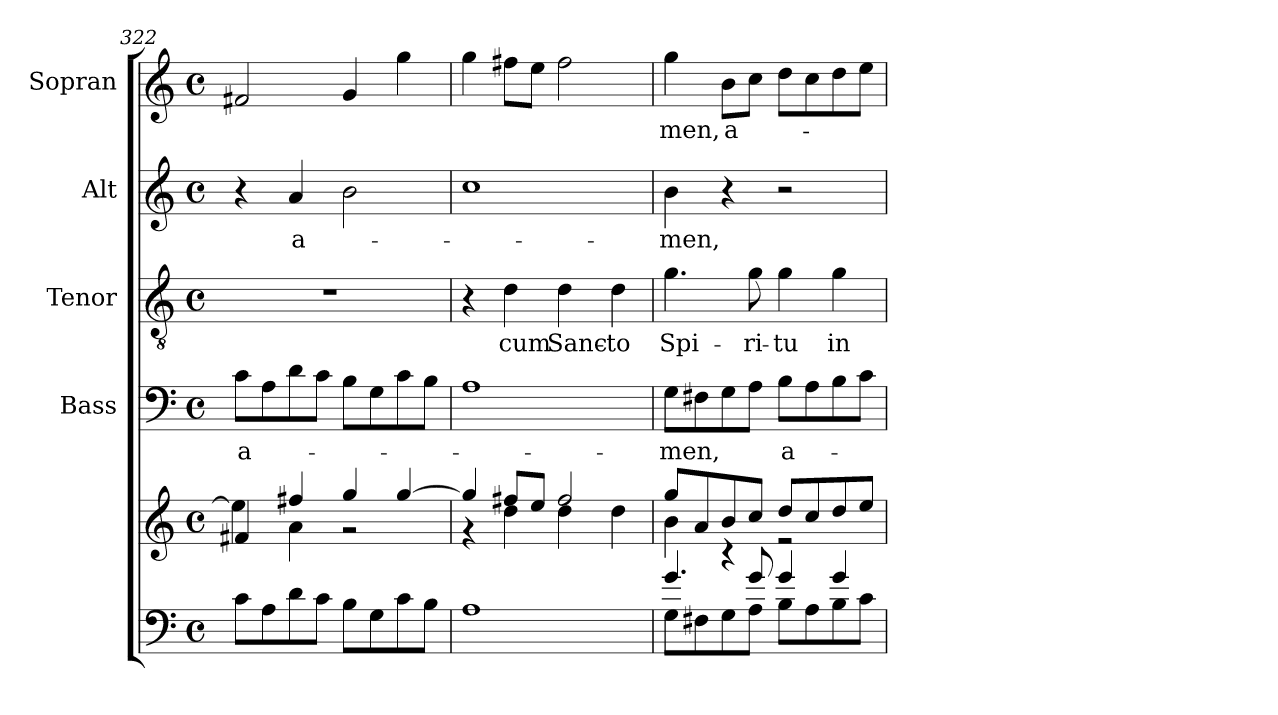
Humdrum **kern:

**kern	**kern	**kern	**text	**kern	**text	**kern	**text	**kern	**text
*part5	*part5	*part4	*part4	*part3	*part3	*part2	*part2	*part1	*part1
*staff6	*staff5	*staff4	*staff4	*staff3	*staff3	*staff2	*staff2	*staff1	*staff1
*	*	*I"Bass	*	*I"Tenor	*	*I"Alt	*	*I"Sopran	*
*	*	*I'B.	*	*I'T.	*	*I'A.	*	*I'S.	*
*clefF4	*clefG2	*clefF4	*	*clefGv2	*	*clefG2	*	*clefG2	*
*k[]	*k[]	*k[]	*	*k[]	*	*k[]	*	*k[]	*
*C:	*C:	*C:	*	*C:	*	*C:	*	*C:	*
*M4/4	*M4/4	*M4/4	*	*M4/4	*	*M4/4	*	*M4/4	*
*met(c)	*met(c)	*met(c)	*	*met(c)	*	*met(c)	*	*met(c)	*
=322	=322	=322	=322	=322	=322	=322	=322	=322	=322
*	*^	*	*	*	*	*	*	*	*
!	!	!	!	!LO:LY:b	!	!	!	!	!	!
8c\L	4f#X/	4ee\]	8c\L	a-	1r	.	4r	.	2f#X/	.
8A\	.	.	8A\	.	.	.	.	.	.	.
!	!	!	!	!	!	!	!	!LO:LY:b	!	!
8d\	4ff#X/	4a\	8d\	.	.	.	4a/	a-	.	.
8c\J	.	.	8c\J	.	.	.	.	.	.	.
8B\L	4gg/	2r	8B\L	.	.	.	2b\	.	4g/	.
8G\	.	.	8G\	.	.	.	.	.	.	.
8c\	[>4gg/	.	8c\	.	.	.	.	.	4gg\	.
8B\J	.	.	8B\J	.	.	.	.	.	.	.
=323	=323	=323	=323	=323	=323	=323	=323	=323	=323	=323
1A	4gg/]	4r	1A	.	4r	.	1cc	.	4gg\	.
!	!	!	!	!	!	!LO:LY:b	!	!	!	!
.	8ff#X/L	4dd\	.	.	4d\	cum	.	.	8ff#X\L	.
.	8ee/J	.	.	.	.	.	.	.	8ee\J	.
!	!	!	!	!	!	!LO:LY:b	!	!	!	!
.	2ff#/	4dd\	.	.	4d\	Sanc-	.	.	2ff#\	.
!	!	!	!	!	!	!LO:LY:b	!	!	!	!
.	.	4dd\	.	.	4d\	-to	.	.	.	.
=324	=324	=324	=324	=324	=324	=324	=324	=324	=324	=324
*^	*	*	*	*	*	*	*	*	*	*
!	!	!	!	!	!LO:LY:b	!	!LO:LY:b	!	!LO:LY:b	!	!LO:LY:b
4.g/	8G\L	8gg/L	4b\	8G\L	-men,	4.g\	Spi-	4b\	-men,	4gg\	-men,
.	8F#X\	8a/	.	8F#X\	.	.	.	.	.	.	.
!	!	!	!	!	!	!	!	!	!	!	!LO:LY:b
.	8G\	8b/	4rc	8G\	.	.	.	4r	.	8b\L	a-
!	!	!	!	!	!	!	!LO:LY:b	!	!	!	!
8g/	8A\J	8cc/J	.	8A\J	.	8g\	-ri-	.	.	8cc\J	.
!	!	!	!	!	!LO:LY:b	!	!LO:LY:b	!	!	!	!
4g/	8B\L	8dd/L	2re	8B\L	a-	4g\	-tu	2r	.	8dd\L	.
.	8A\	8cc/	.	8A\	.	.	.	.	.	8cc\	.
!	!	!	!	!	!	!	!LO:LY:b	!	!	!	!
4g/	8B\	8dd/	.	8B\	.	4g\	in	.	.	8dd\	.
.	8c\J	8ee/J	.	8c\J	.	.	.	.	.	8ee\J	.
*v	*v	*	*	*	*	*	*	*	*	*	*
*	*v	*v	*	*	*	*	*	*	*	*
=	=	=	=	=	=	=	=	=	=
*-	*-	*-	*-	*-	*-	*-	*-	*-	*-
